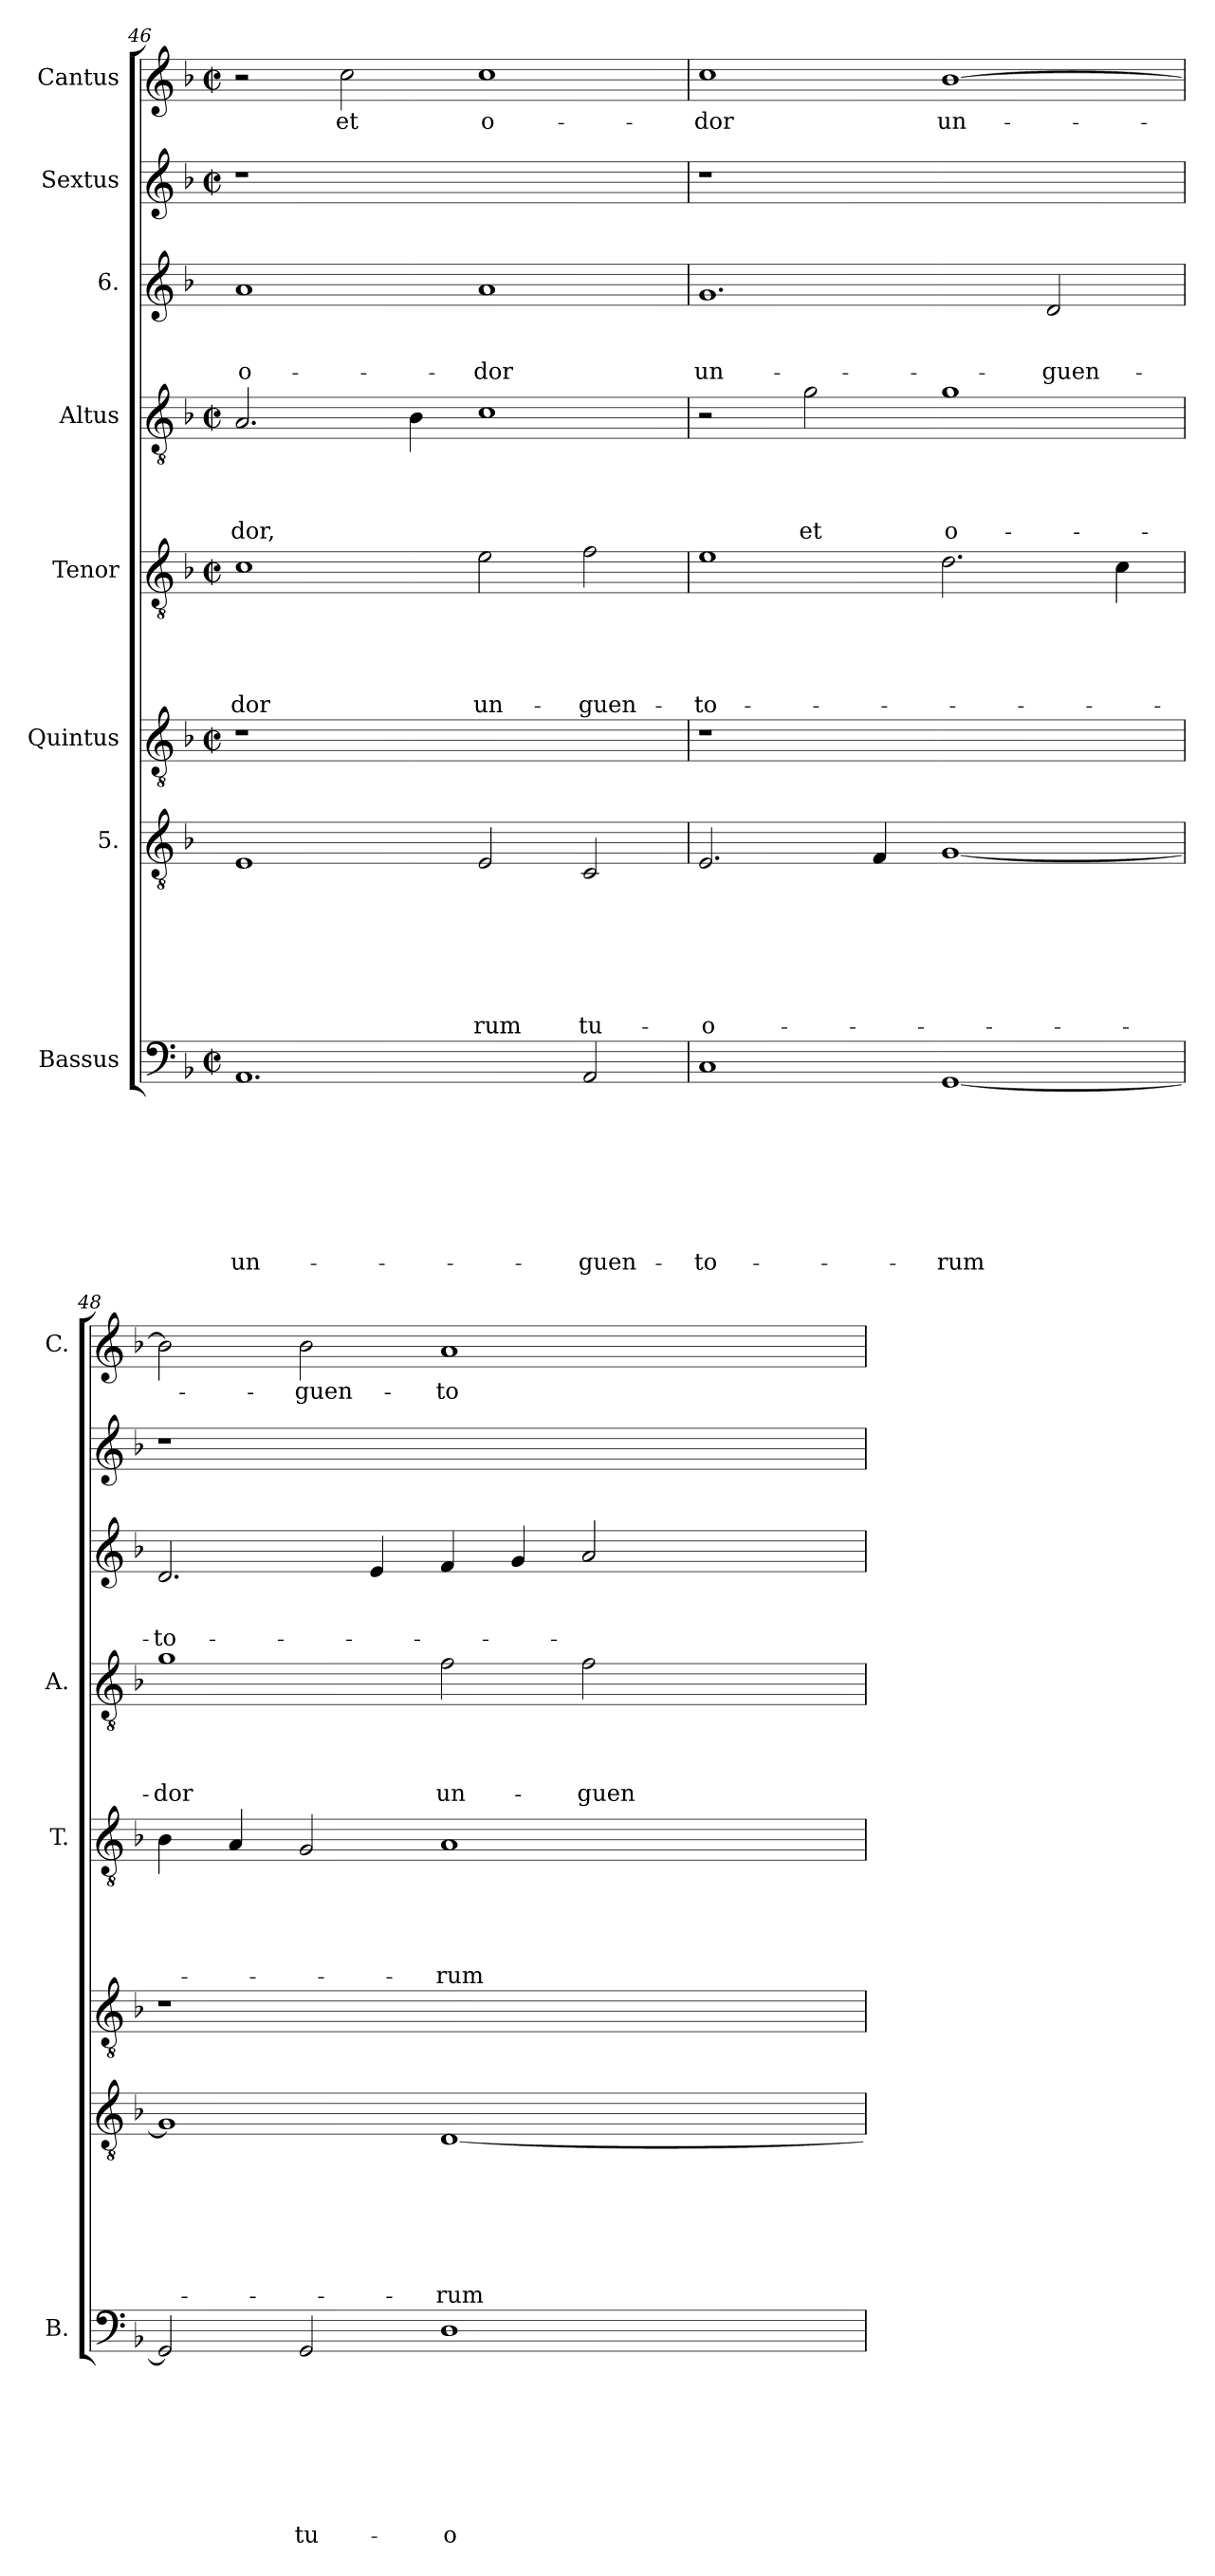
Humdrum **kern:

**kern	**text	**text	**text	**text	**text	**text	**text	**text	**kern	**text	**text	**text	**text	**text	**text	**text	**kern	**kern	**text	**text	**text	**text	**text	**kern	**text	**text	**text	**text	**kern	**text	**text	**text	**kern	**kern	**text
*part8	*part8	*part8	*part8	*part8	*part8	*part8	*part8	*part8	*part7	*part7	*part7	*part7	*part7	*part7	*part7	*part7	*part6	*part5	*part5	*part5	*part5	*part5	*part5	*part4	*part4	*part4	*part4	*part4	*part3	*part3	*part3	*part3	*part2	*part1	*part1
*staff8	*staff8	*staff8	*staff8	*staff8	*staff8	*staff8	*staff8	*staff8	*staff7	*staff7	*staff7	*staff7	*staff7	*staff7	*staff7	*staff7	*staff6	*staff5	*staff5	*staff5	*staff5	*staff5	*staff5	*staff4	*staff4	*staff4	*staff4	*staff4	*staff3	*staff3	*staff3	*staff3	*staff2	*staff1	*staff1
*I"Bassus	*	*	*	*	*	*	*	*	*I"5.	*	*	*	*	*	*	*	*I"Quintus	*I"Tenor	*	*	*	*	*	*I"Altus	*	*	*	*	*I"6.	*	*	*	*I"Sextus	*I"Cantus	*
*I'B.	*	*	*	*	*	*	*	*	*	*	*	*	*	*	*	*	*	*I'T.	*	*	*	*	*	*I'A.	*	*	*	*	*	*	*	*	*	*I'C.	*
*clefF4	*	*	*	*	*	*	*	*	*clefGv2	*	*	*	*	*	*	*	*clefGv2	*clefGv2	*	*	*	*	*	*clefGv2	*	*	*	*	*clefG2	*	*	*	*clefG2	*clefG2	*
*k[b-]	*	*	*	*	*	*	*	*	*k[b-]	*	*	*	*	*	*	*	*k[b-]	*k[b-]	*	*	*	*	*	*k[b-]	*	*	*	*	*k[b-]	*	*	*	*k[b-]	*k[b-]	*
*F:	*	*	*	*	*	*	*	*	*F:	*	*	*	*	*	*	*	*F:	*F:	*	*	*	*	*	*F:	*	*	*	*	*F:	*	*	*	*F:	*F:	*
*M2/2	*	*	*	*	*	*	*	*	*	*	*	*	*	*	*	*	*M2/2	*M2/2	*	*	*	*	*	*M2/2	*	*	*	*	*	*	*	*	*M2/2	*M2/2	*
*met(c|)	*	*	*	*	*	*	*	*	*	*	*	*	*	*	*	*	*met(c|)	*met(c|)	*	*	*	*	*	*met(c|)	*	*	*	*	*	*	*	*	*met(c|)	*met(c|)	*
=46	=46	=46	=46	=46	=46	=46	=46	=46	=46	=46	=46	=46	=46	=46	=46	=46	=46	=46	=46	=46	=46	=46	=46	=46	=46	=46	=46	=46	=46	=46	=46	=46	=46	=46	=46
!	!	!	!	!	!	!	!	!LO:LY:b	!	!	!	!	!	!	!	!	!	!	!	!	!	!	!LO:LY:b	!	!	!	!	!LO:LY:b	!	!	!	!LO:LY:b:rj	!	!	!
1.AA	.	.	.	.	.	.	.	un-	1E	.	.	.	.	.	.	.	1r	1c	.	.	.	.	-dor	2.A/	.	.	.	-dor,	1a	.	.	o-	1r	2r	.
!	!	!	!	!	!	!	!	!	!	!	!	!	!	!	!	!	!	!	!	!	!	!	!	!	!	!	!	!	!	!	!	!	!	!	!LO:LY:b
.	.	.	.	.	.	.	.	.	.	.	.	.	.	.	.	.	.	.	.	.	.	.	.	.	.	.	.	.	.	.	.	.	.	2cc\	et
.	.	.	.	.	.	.	.	.	.	.	.	.	.	.	.	.	.	.	.	.	.	.	.	4B-\	.	.	.	.	.	.	.	.	.	.	.
!	!	!	!	!	!	!	!	!	!	!	!	!	!	!	!	!LO:LY:b	!	!	!	!	!	!	!LO:LY:b	!	!	!	!	!	!	!	!	!LO:LY:b	!	!	!LO:LY:b:rj
.	.	.	.	.	.	.	.	.	2E/	.	.	.	.	.	.	-rum	1ryy	2e\	.	.	.	.	un-	1c	.	.	.	.	1a	.	.	-dor	1ryy	1cc	o-
!	!	!	!	!	!	!	!	!LO:LY:b	!	!	!	!	!	!	!	!LO:LY:b	!	!	!	!	!	!	!LO:LY:b	!	!	!	!	!	!	!	!	!	!	!	!
2AA/	.	.	.	.	.	.	.	-guen-	2C/	.	.	.	.	.	.	tu-	.	2f\	.	.	.	.	-guen-	.	.	.	.	.	.	.	.	.	.	.	.
=47	=47	=47	=47	=47	=47	=47	=47	=47	=47	=47	=47	=47	=47	=47	=47	=47	=47	=47	=47	=47	=47	=47	=47	=47	=47	=47	=47	=47	=47	=47	=47	=47	=47	=47	=47
!	!	!	!	!	!	!	!	!LO:LY:b	!	!	!	!	!	!	!	!LO:LY:b	!	!	!	!	!	!	!LO:LY:b	!	!	!	!	!	!	!	!	!LO:LY:b	!	!	!LO:LY:b
1C	.	.	.	.	.	.	.	-to-	2.E/	.	.	.	.	.	.	-o-	1r	1e	.	.	.	.	-to-	2r	.	.	.	.	1.g	.	.	un-	1r	1cc	-dor
!	!	!	!	!	!	!	!	!	!	!	!	!	!	!	!	!	!	!	!	!	!	!	!	!	!	!	!	!LO:LY:b	!	!	!	!	!	!	!
.	.	.	.	.	.	.	.	.	.	.	.	.	.	.	.	.	.	.	.	.	.	.	.	2g\	.	.	.	et	.	.	.	.	.	.	.
.	.	.	.	.	.	.	.	.	4F/	.	.	.	.	.	.	.	.	.	.	.	.	.	.	.	.	.	.	.	.	.	.	.	.	.	.
!	!	!	!	!	!	!	!	!LO:LY:b	!	!	!	!	!	!	!	!	!	!	!	!	!	!	!	!	!	!	!	!LO:LY:b:rj	!	!	!	!	!	!	!LO:LY:b
[<1GG	.	.	.	.	.	.	.	-rum	[<1G	.	.	.	.	.	.	.	1ryy	2.d\	.	.	.	.	.	1g	.	.	.	o-	.	.	.	.	1ryy	[>1b-	un-
!	!	!	!	!	!	!	!	!	!	!	!	!	!	!	!	!	!	!	!	!	!	!	!	!	!	!	!	!	!	!	!	!LO:LY:b	!	!	!
.	.	.	.	.	.	.	.	.	.	.	.	.	.	.	.	.	.	.	.	.	.	.	.	.	.	.	.	.	2d/	.	.	-guen-	.	.	.
.	.	.	.	.	.	.	.	.	.	.	.	.	.	.	.	.	.	4c\	.	.	.	.	.	.	.	.	.	.	.	.	.	.	.	.	.
=48	=48	=48	=48	=48	=48	=48	=48	=48	=48	=48	=48	=48	=48	=48	=48	=48	=48	=48	=48	=48	=48	=48	=48	=48	=48	=48	=48	=48	=48	=48	=48	=48	=48	=48	=48
!	!	!	!	!	!	!	!	!	!	!	!	!	!	!	!	!	!	!	!	!	!	!	!	!	!	!	!	!LO:LY:b	!	!	!	!LO:LY:b	!	!	!
2GG/]	.	.	.	.	.	.	.	.	1G]	.	.	.	.	.	.	.	1r	4B-\	.	.	.	.	.	1g	.	.	.	-dor	2.d/	.	.	-to-	1r	2b-\]	.
.	.	.	.	.	.	.	.	.	.	.	.	.	.	.	.	.	.	4A/	.	.	.	.	.	.	.	.	.	.	.	.	.	.	.	.	.
!	!	!	!	!	!	!	!	!LO:LY:b	!	!	!	!	!	!	!	!	!	!	!	!	!	!	!	!	!	!	!	!	!	!	!	!	!	!	!LO:LY:b
2GG/	.	.	.	.	.	.	.	tu-	.	.	.	.	.	.	.	.	.	2G/	.	.	.	.	.	.	.	.	.	.	.	.	.	.	.	2b-\	-guen-
.	.	.	.	.	.	.	.	.	.	.	.	.	.	.	.	.	.	.	.	.	.	.	.	.	.	.	.	.	4e/	.	.	.	.	.	.
!	!	!	!	!	!	!	!	!LO:LY:b:rj	!	!	!	!	!	!	!	!LO:LY:b	!	!	!	!	!	!	!LO:LY:b	!	!	!	!	!LO:LY:b	!	!	!	!	!	!	!LO:LY:b
1D	.	.	.	.	.	.	.	-o-	[<1D	.	.	.	.	.	.	-rum	1ryy	1A	.	.	.	.	-rum	2f\	.	.	.	un-	4f/	.	.	.	1ryy	1a	-to-
.	.	.	.	.	.	.	.	.	.	.	.	.	.	.	.	.	.	.	.	.	.	.	.	.	.	.	.	.	4g/	.	.	.	.	.	.
!	!	!	!	!	!	!	!	!	!	!	!	!	!	!	!	!	!	!	!	!	!	!	!	!	!	!	!	!LO:LY:b	!	!	!	!	!	!	!
.	.	.	.	.	.	.	.	.	.	.	.	.	.	.	.	.	.	.	.	.	.	.	.	2f\	.	.	.	-guen-	2a/	.	.	.	.	.	.
=	=	=	=	=	=	=	=	=	=	=	=	=	=	=	=	=	=	=	=	=	=	=	=	=	=	=	=	=	=	=	=	=	=	=	=
*-	*-	*-	*-	*-	*-	*-	*-	*-	*-	*-	*-	*-	*-	*-	*-	*-	*-	*-	*-	*-	*-	*-	*-	*-	*-	*-	*-	*-	*-	*-	*-	*-	*-	*-	*-
